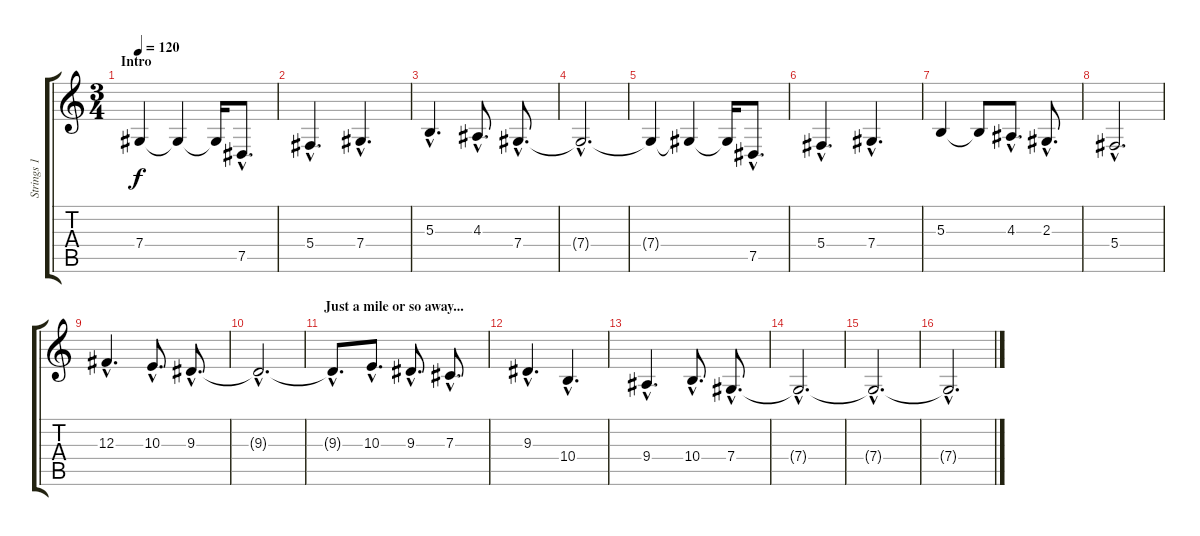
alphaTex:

\track ("Strings 1" "Strings 1") {instrument stringensemble1}
\staff {score tabs}
\tuning (Eb4 Bb3 Gb3 Db3 Ab2 Eb2) {hide}
\ts (3 4)
\section ("" "Intro")
\tempo 120
\tempo 147
\tempo 120
\clef g2
\ks c
7.4.4{dy f balance 2 instrument flute} 7.4{t}.4 7.4{t}.16 7.5{hac}.8{d} |
5.4{hac}.4{d} 7.4{hac}.4{d} |
5.3{hac}.4{d} 4.3{hac}.8{d} 7.4{hac}.8{d} |
7.4{hac t}.2{d} |
7.4{t}.4{balance 2 instrument flute} 7.4{t}.4 7.4{t}.16 7.5{hac}.8{d} |
5.4{hac}.4{d} 7.4{hac}.4{d} |
5.3.4 5.3{t}.8 4.3{hac}.8{d} 2.3{hac}.8{d} |
5.4{hac}.2{d} |
12.3{hac}.4{d} 10.3{hac}.8{d} 9.3{hac}.8{d} |
9.3{hac t}.2{d} |
\section ("" "Just a mile or so away... ")
9.3{hac t}.8{d} 10.3{hac}.8{d} 9.3{hac}.8{d} 7.3{hac}.8{d} |
9.3{hac}.4{d} 10.4{hac}.4{d} |
9.4{hac}.4{d} 10.4{hac}.8{d} 7.4{hac}.8{d} |
7.4{hac t}.2{d} |
7.4{hac t}.2{d} |
7.4{hac t}.2{d}
